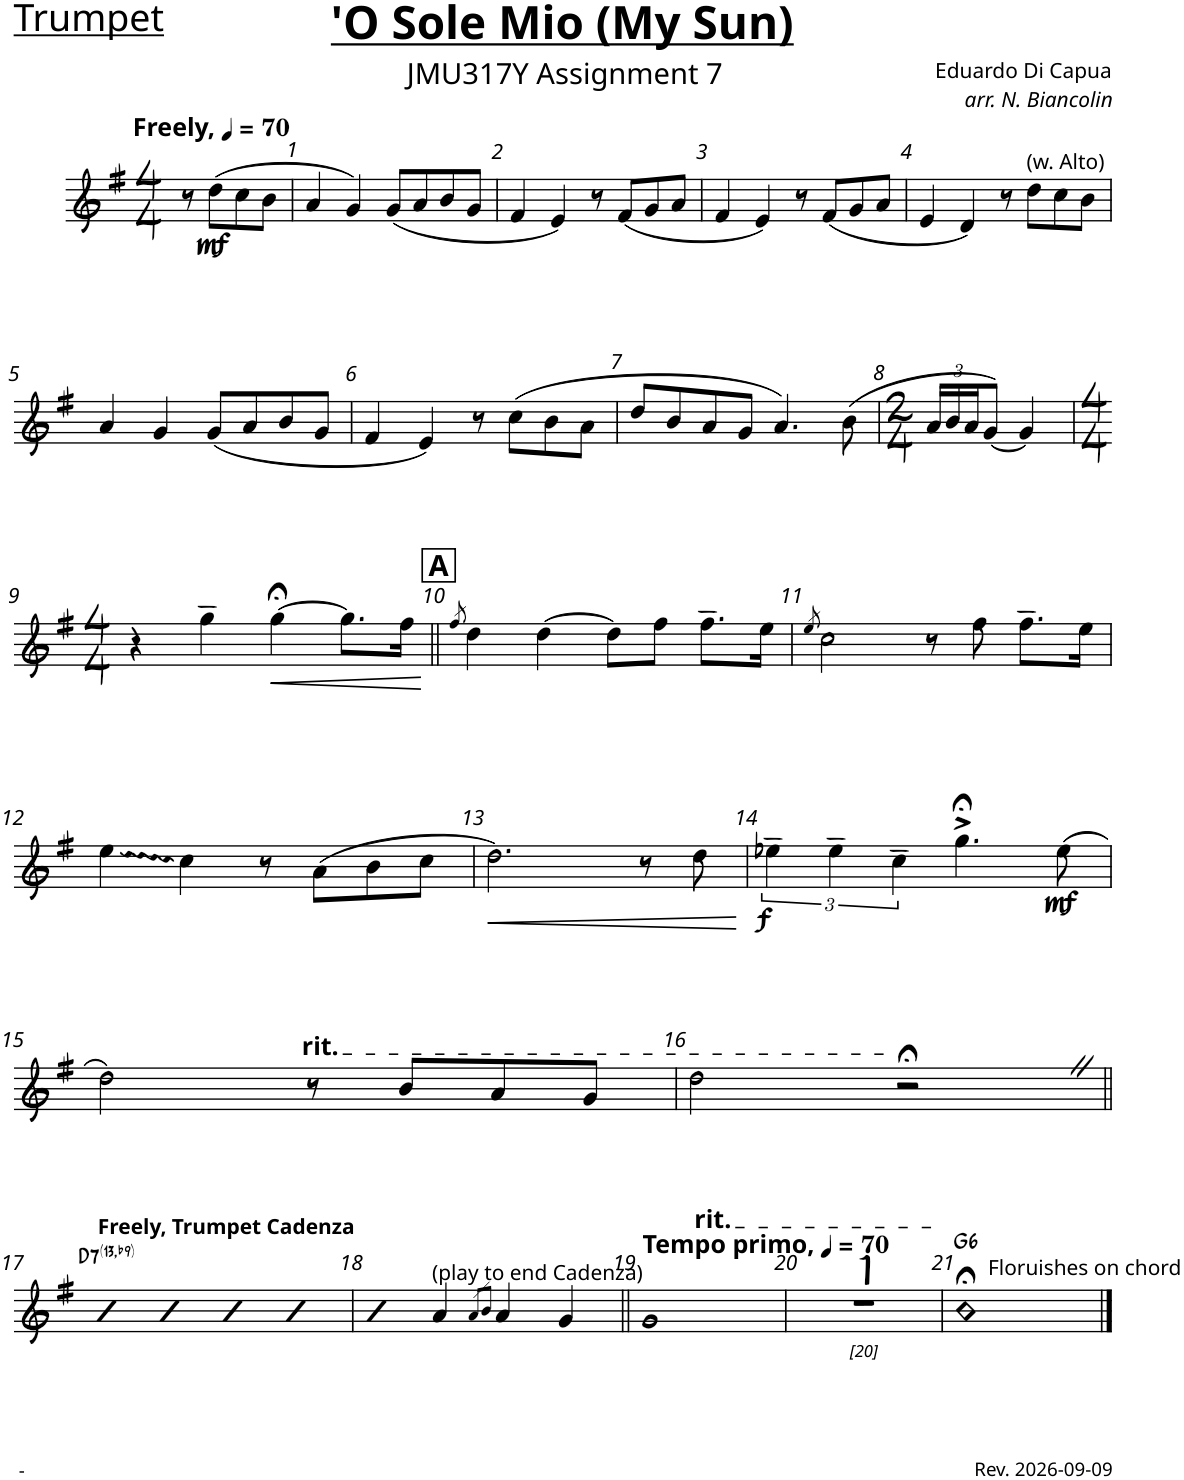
**kern	**dynam	**harte
*part1	*part1	*part1
*staff1	*staff1	*
*I"(Solo) Trumpet	*	*
*I'Tpt.	*	*
*clefG2	*	*
*Trd1c2	*	*
*k[f#]	*	*
*M4/4	*	*
*MM70	*	*
=	=	=
!LO:TX:a:B:t=Freely,	!	!
8r	.	.
!	!LO:DY:b	!
(8dd\L	mf	.
8cc\	.	.
8b\J	.	.
=1	=1	=1
4a/	.	.
4g/)	.	.
(8g/L	.	.
8a/	.	.
8b/	.	.
8g/J	.	.
=2	=2	=2
4f#/	.	.
4e/)	.	.
8r	.	.
(8f#/L	.	.
8g/	.	.
8a/J	.	.
=3	=3	=3
4f#/	.	.
4e/)	.	.
8r	.	.
(8f#/L	.	.
8g/	.	.
8a/J	.	.
=4	=4	=4
4e/	.	.
4d/)	.	.
8r	.	.
!LO:TX:a:t=(w. Alto)	!	!
8dd\L	.	.
8cc\	.	.
8b\J	.	.
!!LO:LB:g=z
=5	=5	=5
4a/	.	.
4g/	.	.
(8g/L	.	.
8a/	.	.
8b/	.	.
8g/J	.	.
=6	=6	=6
4f#/	.	.
4e/)	.	.
8r	.	.
(8cc\L	.	.
8b\	.	.
8a\J	.	.
=7	=7	=7
8dd/L	.	.
8b/	.	.
8a/	.	.
8g/J	.	.
4.a/)	.	.
(8b\	.	.
=8	=8	=8
*M2/4	*	*
*Xbrackettup	*	*
24a/LL	.	.
24b/	.	.
24a/J	.	.
[8g/J)	.	.
4g/]	.	.
!!LO:LB:g=z
=9	=9	=9
*M4/4	*	*
4r	.	.
4gg~\	.	.
!	!LO:HP:b	!
[4gg;<\	<	.
8.gg\L]	.	.
16ff#\Jk	.	.
.	[	.
!!LO:REH:place=s1:a:B:cj:fs=14:t=A
=10||	=10||	=10||
8qff#/	.	.
4dd\	.	.
[4dd\	.	.
8dd\L]	.	.
8ff#\J	.	.
8.ff#~\L	.	.
16ee\Jk	.	.
=11	=11	=11
8qee/	.	.
2cc\	.	.
8r	.	.
8ff#\	.	.
8.ff#~\L	.	.
16ee\Jk	.	.
!!LO:LB:g=z
=12	=12	=12
4ee\	.	.
4cc\	.	.
8r	.	.
(8a\L	.	.
8b\	.	.
8cc\J	.	.
=13	=13	=13
!	!LO:HP:b	!
2.dd\)	<	.
8r	.	.
8dd\	.	.
.	[	.
=14	=14	=14
*brackettup	*	*
!	!LO:DY:b	!
6ee-X~\	f	.
6ee-~\	.	.
6cc~\	.	.
4.gg;<^\	.	.
!	!LO:DY:b	!
(8ee-\	mf	.
!!LO:LB:g=z
=15	=15	=15
2dd\)	.	.
!LO:TX:a:t=rit.	!	!
8r	.	.
8b/L	.	.
8a/	.	.
8g/J	.	.
=16	=16	=16
2dd\	.	.
2r;<	.	.
!!LO:LB:g=z
=17||	=17||	=17||
!LO:TX:a:B:t=Freely, Trumpet Cadenza	!	!LO:H:kt=7
4cc	.	D:7(b9,13)
4cc	.	.
4cc	.	.
4cc	.	.
=18	=18	=18
4cc	.	.
!LO:TX:a:t=(play to end Cadenza)	!	!
4a/	.	.
8qa/L	.	.
8qb/J	.	.
4a/	.	.
4g/	.	.
=19||	=19||	=19||
*MM70	*	*
!LO:TX:a:B:t=Tempo primo,	!	!
*^	*	*
1g	4.ryy	.	.
!	!LO:TX:a:t=rit.	!	!
.	2ryy	.	.
.	8ryy	.	.
*v	*v	*	*
=20	=20	=20
1r	.	.
=21	=21	=21
!LO:TX:a:t=Floruishes on chord	!	!LO:H:kt=6
1dd;<	.	G:maj6
==	==	==
*-	*-	*-
